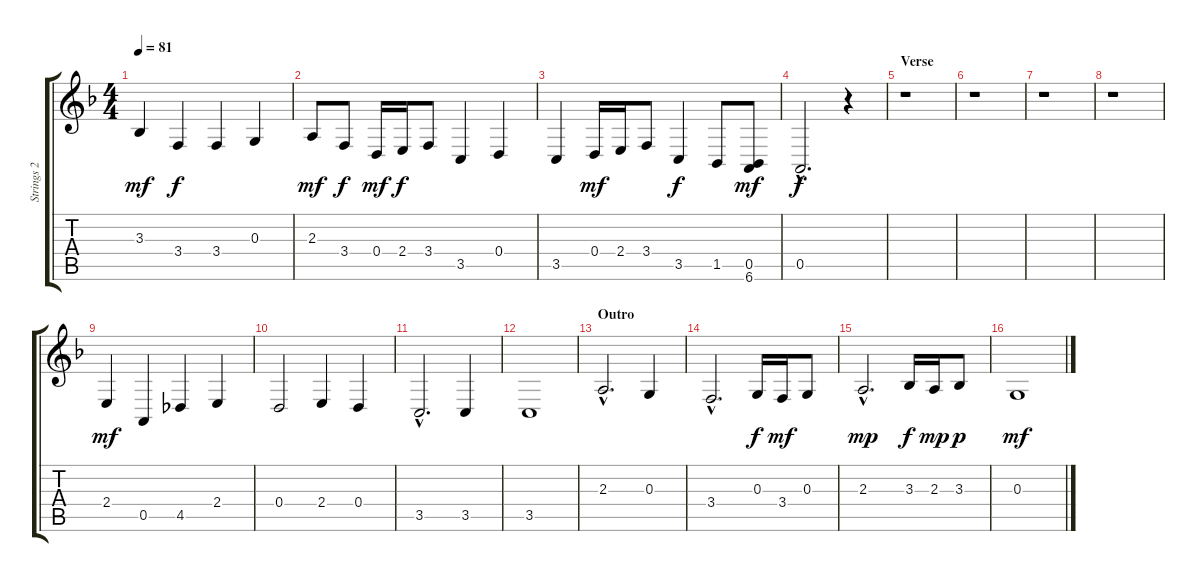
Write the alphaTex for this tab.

\track ("Strings 2" "Strings 2") {instrument stringensemble1}
\staff {score tabs}
\tuning (E4 B3 G3 D3 A2 E2) {hide}
\ts (4 4)
\tempo 81
\clef g2
\ks f
3.3.4{dy mf} 3.4.4{dy f} 3.4.4 0.3.4 |
2.3.8{dy mf} 3.4.8{dy f} 0.4.16{dy mf} 2.4.16{dy f} 3.4.8 3.5.4 0.4.4 |
3.5.4 0.4.16{dy mf} 2.4.16 3.4.8 3.5.4{dy f} 1.5.8 (0.5 6.6).8{dy mf} |
0.5{hac}.2{d dy f} r.4 |
\section ("" "Verse")
r.1 |
r.1 |
r.1 |
r.1 |
2.4.4{dy mf} 0.5.4 4.5.4 2.4.4 |
0.4.2 2.4.4 0.4.4 |
3.5{hac}.2{d} 3.5.4 |
3.5.1 |
\section ("" "Outro")
2.3{hac}.2{d} 0.3.4 |
3.4{hac}.2{d} 0.3.16{dy f} 3.4.16{dy mf} 0.3.8 |
2.3{hac}.2{d dy mp} 3.3.16{dy f} 2.3.16{dy mp} 3.3.8{dy p} |
0.3.1{dy mf}
